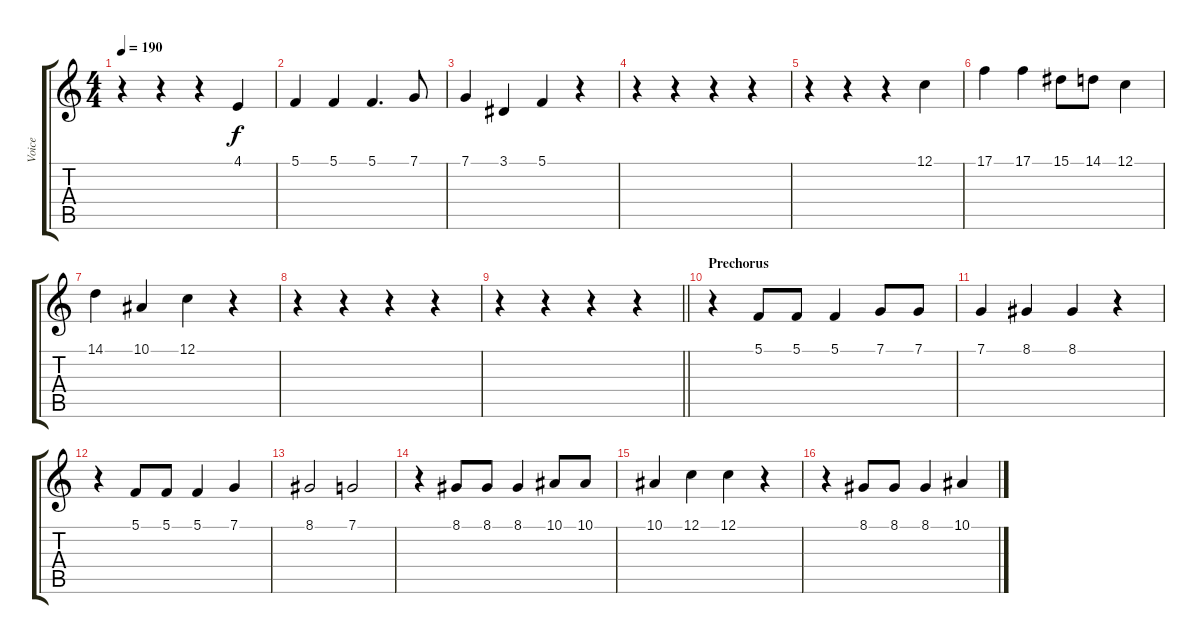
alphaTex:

\track ("Voice" "Voice") {instrument lead6voice}
\staff {score tabs}
\tuning (C4 G3 Eb3 Bb2 F2 C2) {hide}
\ts (4 4)
\tempo 190
\clef g2
\ks c
r.4{dy f} r.4 r.4 4.1.4 |
5.1.4 5.1.4 5.1.4{d} 7.1.8 |
7.1.4 3.1.4 5.1.4 r.4 |
r.4 r.4 r.4 r.4 |
r.4 r.4 r.4 12.1.4 |
17.1.4 17.1.4 15.1.8 14.1.8 12.1.4 |
14.1.4 10.1.4 12.1.4 r.4 |
r.4 r.4 r.4 r.4 |
\barLineRight lightlight
r.4 r.4 r.4 r.4 |
\section ("" "Prechorus")
r.4 5.1.8 5.1.8 5.1.4 7.1.8 7.1.8 |
7.1.4 8.1.4 8.1.4 r.4 |
r.4 5.1.8 5.1.8 5.1.4 7.1.4 |
8.1.2 7.1.2 |
r.4 8.1.8 8.1.8 8.1.4 10.1.8 10.1.8 |
10.1.4 12.1.4 12.1.4 r.4 |
r.4 8.1.8 8.1.8 8.1.4 10.1.4
